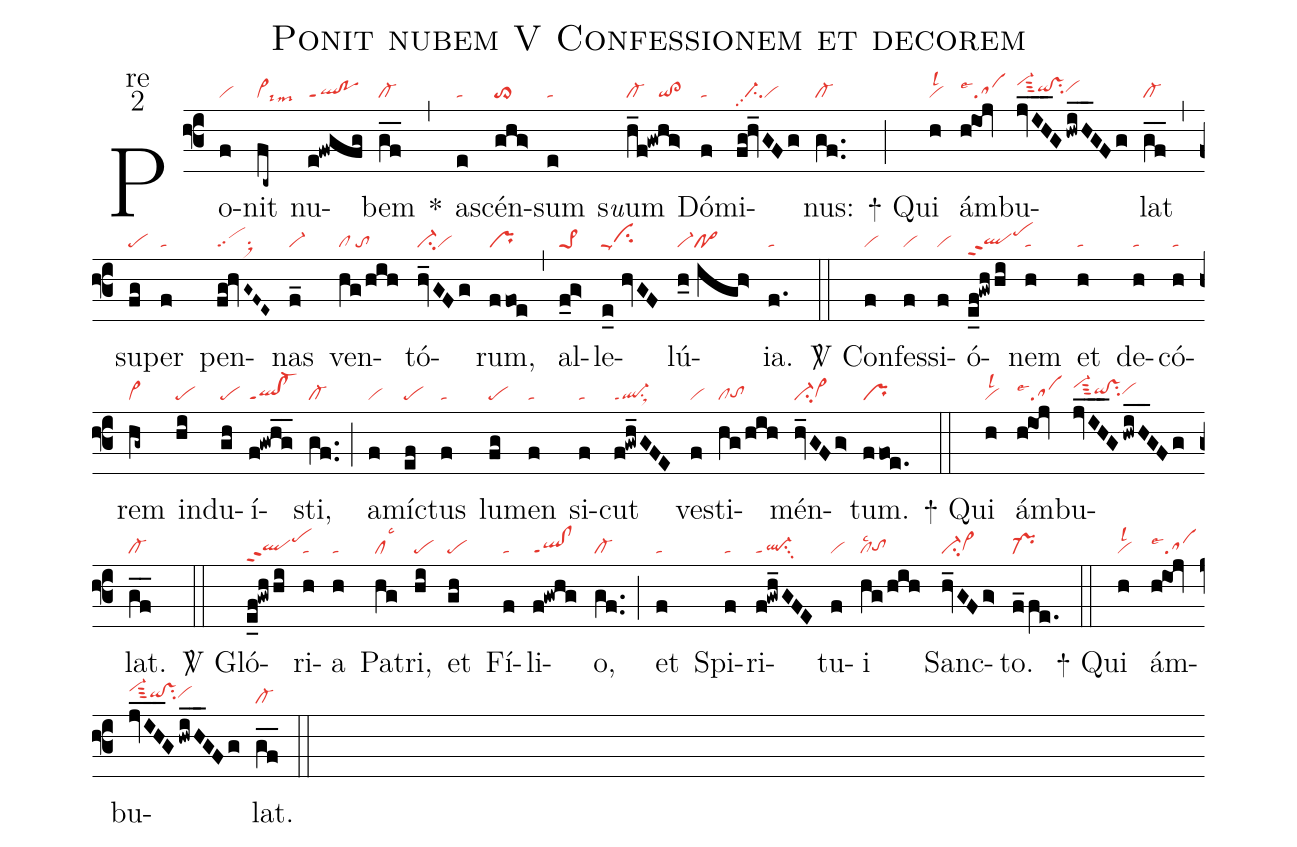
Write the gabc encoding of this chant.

name:Ponit nubem V Confessionem et decorem;
office-part:re;
mode:2;
nabc-lines:1;
%%
(f3) Po(f|vi)nit(fc~|vi>lsim9) nu(e!fwgfg|ql!poppt1)bem(gf__|cl-) <sp>*</sp>(,) a(e|ta)scén(ghg>|to>)sum(e|ta) s<e>u</e>um(h_f!gwhg>|cl-///qi!cl>) Dó(f|ta)mi(fg@hv_GFg|//ci-pp2vi)nus:(gf..|cl-) (;)

<sp>+</sp>
Qui(h|vilsl2) ám(h!ioj|salse4)bu(jvIH___G/hwiH__GFg|vi-hjsut3qihh!vshhsu2vihh)lat(gf__|cl-) (,) su(fg|pe)per(f|ta) pen(fg!hvG~F~E~|scsu1sux1)nas(f_|vi-) ven(hg/hih|cl/to)tó(hv_GFg|ci-vi)rum,(ffoe|pr) (,)
al(f_g>|pe>1)le(e_0//hvGF|cippu1)lú(h_0//igh>|vi-po>){ia}.(f.|ta) (::)

<sp>V/</sp>
Con(f|vi)fes(f|vi)si(f|vi)ó(e_f@gwhhi|qlhgppt2pehj)nem(h|ta) et(h|ta) de(h|ta)có(h|ta)rem(hg~|vi>) in(hi|pe)du(gh|pe)í(f!gwhg__|ql!cl-ppt1)sti,(gf..|cl-) (;) a(f|vi)mí(ef|pe)ctus(f|ta) lu(fg|pe)men(f|ta) si(f|ta)cut(f!gwh_GFE|ql-ppt1su1sux1) ve(f|vi)sti(hg/hih|cltohg)mén(hv_GFg>|ci-vi>hg)tum.(ffoe.|pr) (::)

<sp>+</sp>
Qui(h|vilsl2) ám(h!ioj|salse4)bu(jvIH___G/hwiH__GFg|vi-hjsut3qihh!vshhsu2vihh)lat.(gf__|cl-) (::)

<sp>V/</sp> Gló(e_f!gwh/hi|qlhgppt2pehj)ri(h|ta)a(h|ta)
Pa(hg|cllsc3)tri,(hi|pe) et(gh|pe)
Fí(f|ta)li(f!gwhg|ql!clppt1)o,(gf..|cl-) (;)
et(f|ta)
Spi(f|ta)ri(f!gwh_GFE|ql-ppt1su3)tu(f|vi)i(hg/hih|cllsc2tohg)
Sanc(hv_GFg>|ci-vi>hg)to.(f_1fe.|pr-) (::)

<sp>+</sp>
Qui(h|vilsl2) ám(h!ioj|salse4)bu(jvIH___G/hwiH__GFg|vi-hjsut3qihh!vshhsu2vihh)lat.(gf__|cl-) (::)
